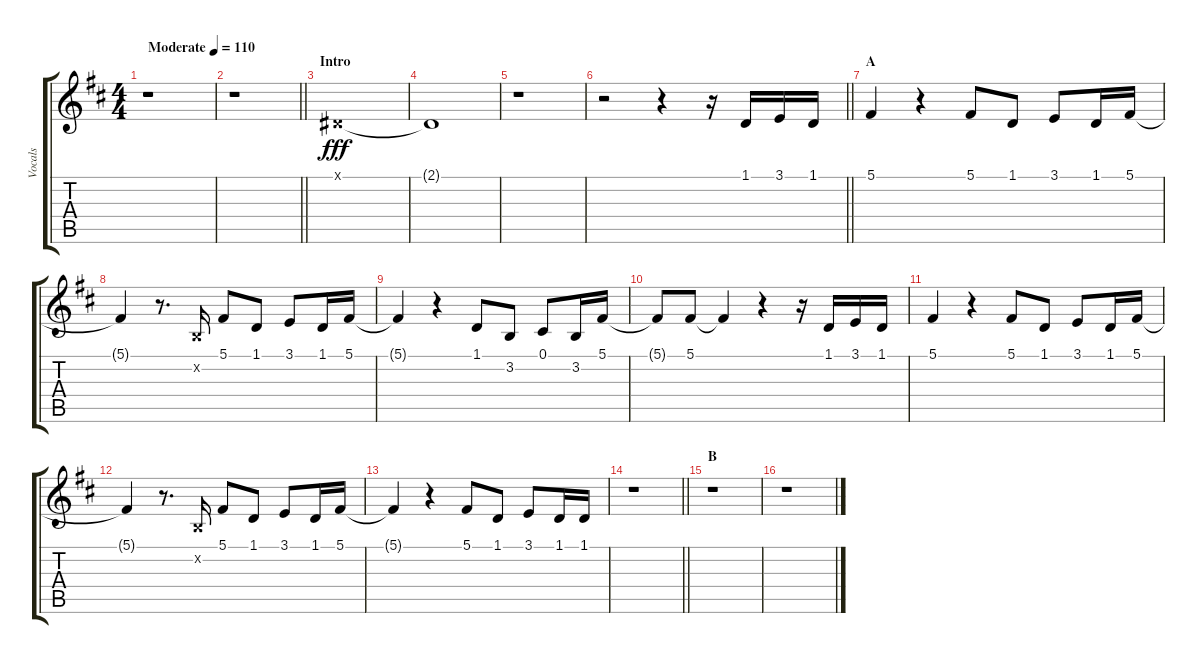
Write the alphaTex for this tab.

\track ("Vocals" "Vocals") {instrument voiceoohs}
\staff {score tabs}
\tuning (Db4 Ab3 E3 B2 Gb2 B1) {hide}
\ts (4 4)
\tempo (110 "Moderate")
\clef g2
\ks d
r.1{dy fff instrument voiceoohs} |
\barLineRight lightlight
r.1 |
\section ("" "Intro")
2.1{x}.1 |
2.1{t}.1 |
r.1 |
\barLineRight lightlight
r.2 r.4 r.16 1.1.16 3.1.16 1.1.16 |
\section ("" "A")
5.1.4 r.4 5.1.8 1.1.8 3.1.8 1.1.16 5.1.16 |
5.1{t}.4 r.8{d} 3.2{x}.16 5.1.8 1.1.8 3.1.8 1.1.16 5.1.16 |
5.1{t}.4 r.4 1.1.8 3.2.8 0.1.8 3.2.16 5.1.16 |
5.1{t}.8 5.1.8 5.1{t}.4 r.4 r.16 1.1.16 3.1.16 1.1.16 |
5.1.4 r.4 5.1.8 1.1.8 3.1.8 1.1.16 5.1.16 |
5.1{t}.4 r.8{d} 3.2{x}.16 5.1.8 1.1.8 3.1.8 1.1.16 5.1.16 |
5.1{t}.4 r.4 5.1.8 1.1.8 3.1.8 1.1.16 1.1.16 |
\barLineRight lightlight
r.1 |
\section ("" "B")
r.1 |
r.1
